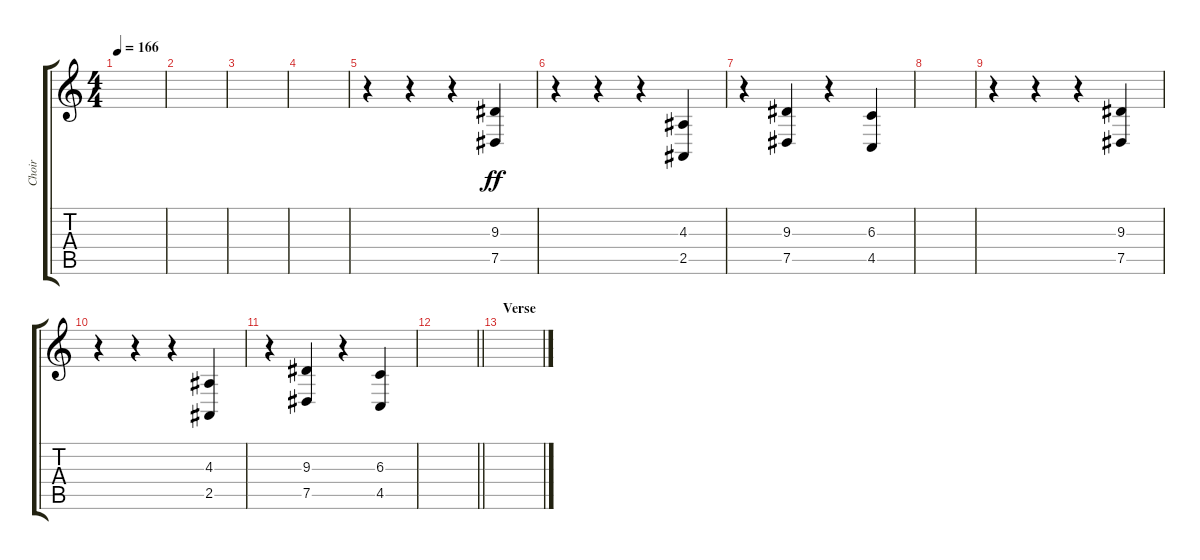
\track ("Choir" "Choir") {instrument choiraahs}
\staff {score tabs}
\tuning (Eb4 Bb3 Gb3 Db3 Ab2 Eb2) {hide}
\ts (4 4)
\tempo 166
\clef g2
\ks c
|
|
|
|
r.4 r.4 r.4 (9.3 7.5).4{dy ff} |
r.4 r.4 r.4 (4.3 2.5).4 |
r.4 (9.3 7.5).4 r.4 (6.3 4.5).4 |
|
r.4 r.4 r.4 (9.3 7.5).4 |
r.4 r.4 r.4 (4.3 2.5).4 |
r.4 (9.3 7.5).4 r.4 (6.3 4.5).4 |
\barLineRight lightlight
|
\section ("" "Verse")
